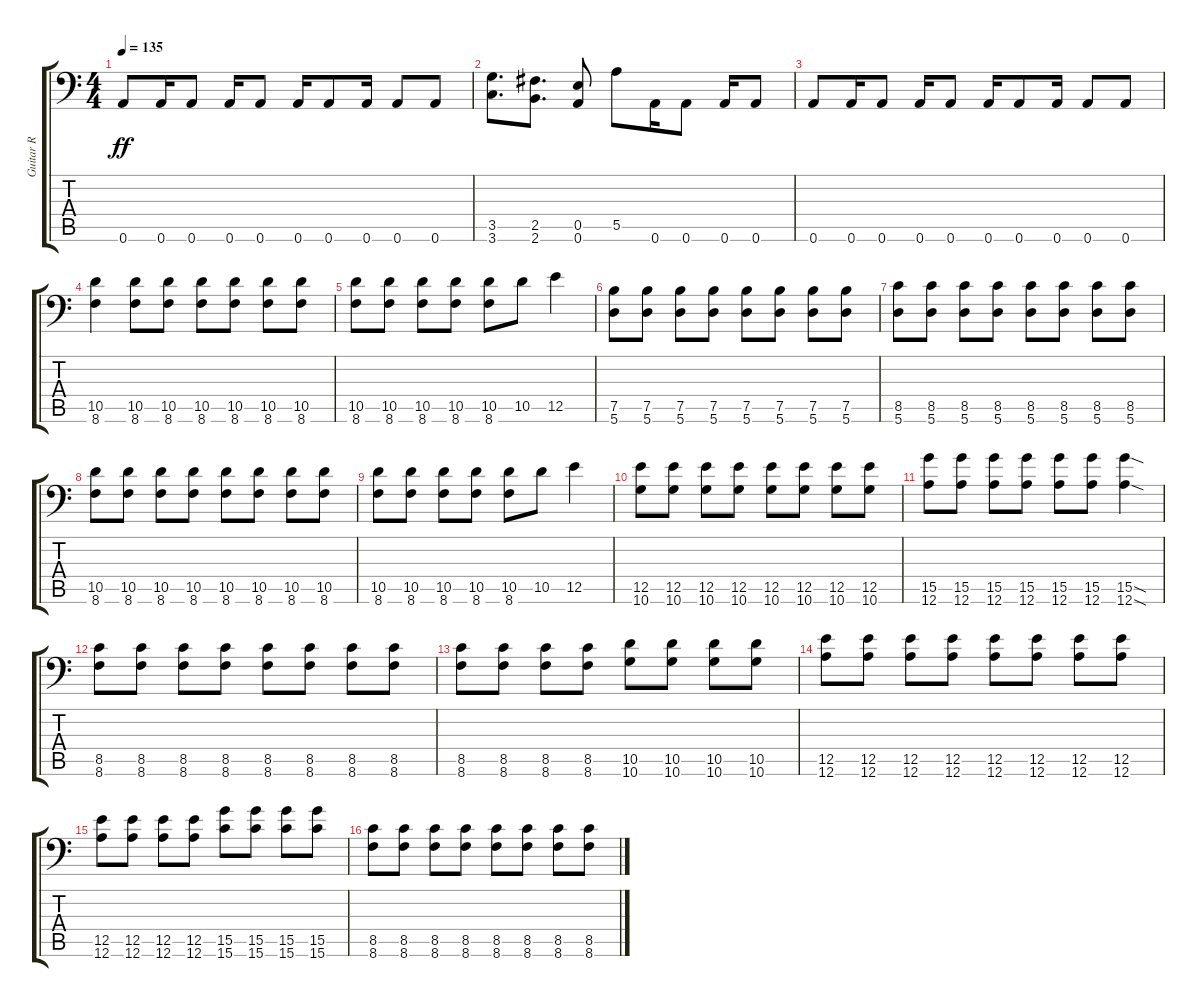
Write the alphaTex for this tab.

\track ("Guitar R" "Guitar R") {instrument distortionguitar}
\staff {score tabs}
\tuning (B3 Gb3 D3 A2 E2 A1) {hide}
\ts (4 4)
\tempo 135
\clef f4
\ks c
0.6.8{dy ff} 0.6.16 0.6.8 0.6.16 0.6.8 0.6.16 0.6.8 0.6.16 0.6.8 0.6.8 |
(3.5 3.6).8{d} (2.5 2.6).8{d} (0.5 0.6).8 5.5.8 0.6.16 0.6.8 0.6.16 0.6.8 |
0.6.8 0.6.16 0.6.8 0.6.16 0.6.8 0.6.16 0.6.8 0.6.16 0.6.8 0.6.8 |
(10.5 8.6).4 (10.5 8.6).8 (10.5 8.6).8 (10.5 8.6).8 (10.5 8.6).8 (10.5 8.6).8 (10.5 8.6).8 |
(10.5 8.6).8 (10.5 8.6).8 (10.5 8.6).8 (10.5 8.6).8 (10.5 8.6).8 10.5.8 12.5.4 |
(7.5 5.6).8 (7.5 5.6).8 (7.5 5.6).8 (7.5 5.6).8 (7.5 5.6).8 (7.5 5.6).8 (7.5 5.6).8 (7.5 5.6).8 |
(8.5 5.6).8 (8.5 5.6).8 (8.5 5.6).8 (8.5 5.6).8 (8.5 5.6).8 (8.5 5.6).8 (8.5 5.6).8 (8.5 5.6).8 |
(10.5 8.6).8 (10.5 8.6).8 (10.5 8.6).8 (10.5 8.6).8 (10.5 8.6).8 (10.5 8.6).8 (10.5 8.6).8 (10.5 8.6).8 |
(10.5 8.6).8 (10.5 8.6).8 (10.5 8.6).8 (10.5 8.6).8 (10.5 8.6).8 10.5.8 12.5.4 |
(12.5 10.6).8 (12.5 10.6).8 (12.5 10.6).8 (12.5 10.6).8 (12.5 10.6).8 (12.5 10.6).8 (12.5 10.6).8 (12.5 10.6).8 |
(15.5 12.6).8 (15.5 12.6).8 (15.5 12.6).8 (15.5 12.6).8 (15.5 12.6).8 (15.5 12.6).8 (15.5{sod} 12.6{sod}).4 |
(8.5 8.6).8 (8.5 8.6).8 (8.5 8.6).8 (8.5 8.6).8 (8.5 8.6).8 (8.5 8.6).8 (8.5 8.6).8 (8.5 8.6).8 |
(8.5 8.6).8 (8.5 8.6).8 (8.5 8.6).8 (8.5 8.6).8 (10.5 10.6).8 (10.5 10.6).8 (10.5 10.6).8 (10.5 10.6).8 |
(12.5 12.6).8 (12.5 12.6).8 (12.5 12.6).8 (12.5 12.6).8 (12.5 12.6).8 (12.5 12.6).8 (12.5 12.6).8 (12.5 12.6).8 |
(12.5 12.6).8 (12.5 12.6).8 (12.5 12.6).8 (12.5 12.6).8 (15.5 15.6).8 (15.5 15.6).8 (15.5 15.6).8 (15.5 15.6).8 |
(8.5 8.6).8 (8.5 8.6).8 (8.5 8.6).8 (8.5 8.6).8 (8.5 8.6).8 (8.5 8.6).8 (8.5 8.6).8 (8.5 8.6).8
